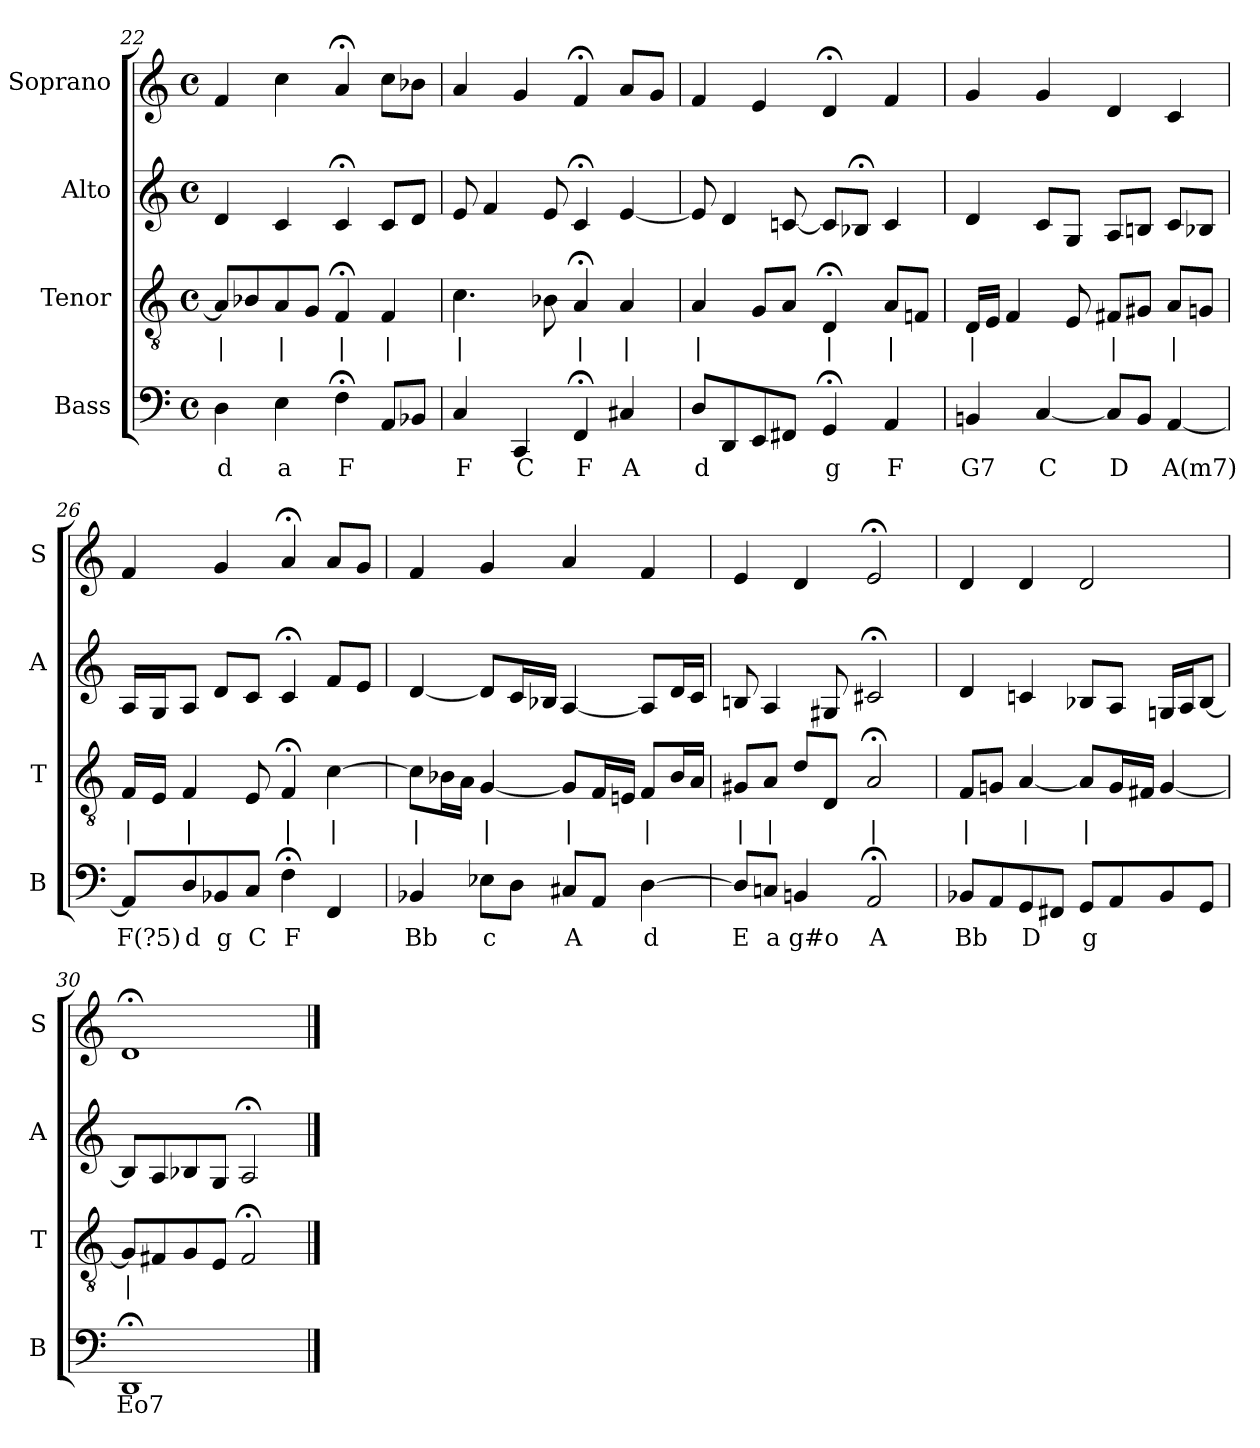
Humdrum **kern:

**kern	**text	**kern	**text	**kern	**kern
*part4	*part4	*part3	*part3	*part2	*part1
*staff4	*staff4	*staff3	*staff3	*staff2	*staff1
*I"Bass	*	*I"Tenor	*	*I"Alto	*I"Soprano
*I'B	*	*I'T	*	*I'A	*I'S
*clefF4	*	*clefGv2	*	*clefG2	*clefG2
*k[]	*	*k[]	*	*k[]	*k[]
*D:dor	*	*D:dor	*	*D:dor	*D:dor
*M4/4	*	*M4/4	*	*M4/4	*M4/4
*met(c)	*	*met(c)	*	*met(c)	*met(c)
=22	=22	=22	=22	=22	=22
4D	d	8AL]	|	4d	4f
.	.	8B-X	.	.	.
4E	a	8A	|	4c	4cc
.	.	8GJ	.	.	.
4F;<	F	4F;<	|	4c;<	4a;<
8AAL	.	4F	|	8cL	8ccL
8BB-XJ	.	.	.	8dJ	8b-XJ
=23	=23	=23	=23	=23	=23
4C	F	4.c	|	8e	4a
.	.	.	.	4f	.
4CC	C	.	.	.	4g
.	.	8B-X	.	8e	.
4FF;<	F	4A;<	|	4c;<	4f;<
4C#X	A	4A	|	[4e	8aL
.	.	.	.	.	8gJ
=24	=24	=24	=24	=24	=24
8DL	d	4A	|	8e]	4f
8DD	.	.	.	4d	.
8EE	.	8GL	.	.	4e
8FF#XJ	.	8AJ	.	[8cn	.
4GG;<	g	4D;<	|	8cL]	4d;<
.	.	.	.	8B-X;<J	.
4AA	F	8AL	|	4c	4f
.	.	8FnJ	.	.	.
=25	=25	=25	=25	=25	=25
4BBn	G7	16DLL	|	4d	4g
.	.	16EJJ	.	.	.
.	.	4F	.	.	.
[4C	C	.	.	8cL	4g
.	.	8E	.	8GJ	.
8CL]	D	8F#XL	|	8AL	4d
8BBJ	.	8G#XJ	.	8BnJ	.
[4AA	A(m7)	8AL	|	8cL	4c
.	.	8GnJ	.	8B-XJ	.
=26	=26	=26	=26	=26	=26
8AAL]	F(?5)	16FLL	|	16ALL	4f
.	.	16EJJ	.	16GJ	.
8D	d	4F	|	8AJ	.
8BB-X	g	.	.	8dL	4g
8CJ	C	8E	.	8cJ	.
4F;<	F	4F;<	|	4c;<	4a;<
4FF	.	[4c	|	8fL	8aL
.	.	.	.	8eJ	8gJ
=27	=27	=27	=27	=27	=27
4BB-X	Bb	8cL]	|	[4d	4f
.	.	16B-XL	.	.	.
.	.	16AJJ	.	.	.
8E-XL	c	[4G	|	8dL]	4g
8DJ	.	.	.	16cL	.
.	.	.	.	16B-XJJ	.
8C#XL	A	8GL]	|	[4A	4a
8AAJ	.	16FL	.	.	.
.	.	16EnJJ	.	.	.
[4D	d	8FL	|	8AL]	4f
.	.	16B-L	.	16dL	.
.	.	16AJJ	.	16cJJ	.
=28	=28	=28	=28	=28	=28
8DL]	E	8G#XL	|	8Bn	4e
8CnJ	a	8AJ	|	4A	.
4BBn	g#o	8dL	.	.	4d
.	.	8DJ	.	8G#X	.
2AA;<	A	2A;<	|	2c#X;<	2e;<
=29	=29	=29	=29	=29	=29
8BB-XL	Bb	8FL	|	4d	4d
8AA	.	8GnJ	.	.	.
8GG	D	[4A	|	4cn	4d
8FF#XJ	.	.	.	.	.
8GGL	g	8AL]	|	8B-XL	2d
8AA	.	16GL	.	8AJ	.
.	.	16F#XJJ	.	.	.
8BB-	.	[4G	.	16GnLL	.
.	.	.	.	16AJ	.
8GGJ	.	.	.	[8B-J	.
=30	=30	=30	=30	=30	=30
1DD;<	Eo7	8GL]	|	8B-L]	1d;<
.	.	8F#X	.	8A	.
.	.	8G	.	8B-X	.
.	.	8EJ	.	8GJ	.
.	.	2F#;<	.	2A;<	.
==	==	==	==	==	==
*-	*-	*-	*-	*-	*-
